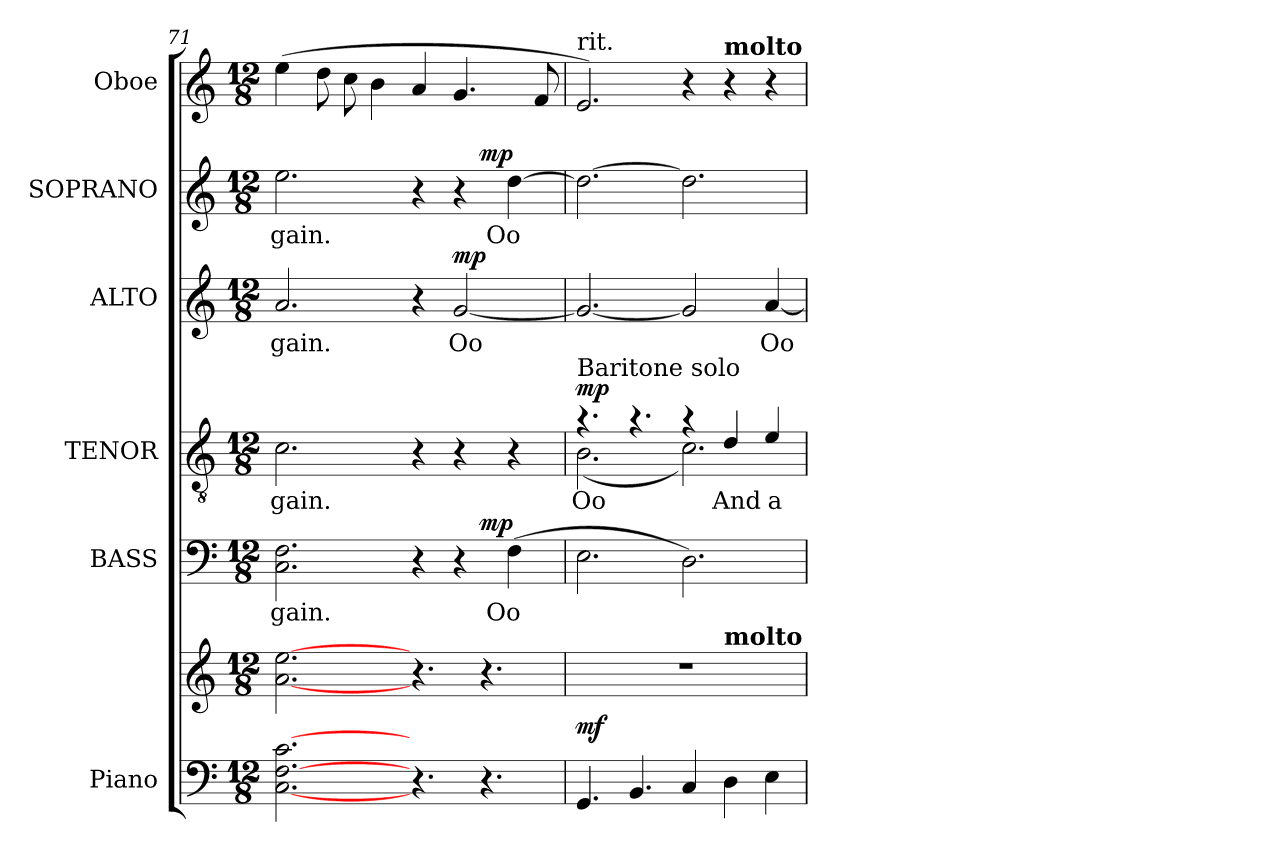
**kern	**kern	**dynam	**kern	**text	**dynam	**kern	**text	**dynam	**kern	**text	**dynam	**kern	**text	**dynam	**kern
*part6	*part6	*part6	*part5	*part5	*part5	*part4	*part4	*part4	*part3	*part3	*part3	*part2	*part2	*part2	*part1
*staff7	*staff6	*staff6/7	*staff5	*staff5	*staff5	*staff4	*staff4	*staff4	*staff3	*staff3	*staff3	*staff2	*staff2	*staff2	*staff1
*I"Piano	*	*	*I"BASS	*	*	*I"TENOR	*	*	*I"ALTO	*	*	*I"SOPRANO	*	*	*I"Oboe
*I'Pno.	*	*	*I'B.	*	*	*I'T.	*	*	*I'A.	*	*	*I'S.	*	*	*I'Ob.
*clefF4	*clefG2	*	*clefF4	*	*	*clefGv2	*	*	*clefG2	*	*	*clefG2	*	*	*clefG2
*	*	*	*	*	*	*ITrd7c12	*	*	*	*	*	*	*	*	*
*k[]	*k[]	*	*k[]	*	*	*k[]	*	*	*k[]	*	*	*k[]	*	*	*k[]
*a:	*a:	*	*a:	*	*	*a:	*	*	*a:	*	*	*a:	*	*	*a:
*M12/8	*M12/8	*	*M12/8	*	*	*M12/8	*	*	*M12/8	*	*	*M12/8	*	*	*M12/8
=71	=71	=71	=71	=71	=71	=71	=71	=71	=71	=71	=71	=71	=71	=71	=71
!	!	!	!	!LO:LY:b:color=#000000	!	!	!	!	!	!	!	!	!	!	!
!	!	!	!	!	!	!	!LO:LY:b:color=#000000	!	!	!	!	!	!	!	!
!	!	!	!	!	!	!	!	!	!	!LO:LY:b:color=#000000	!	!	!	!	!
!	!	!	!	!	!	!	!	!	!	!	!	!	!LO:LY:b:color=#000000	!	!
*	*	*	*^	*	*	*	*	*	*	*	*	*^	*	*	*
[2.Ci\ [2.Fi [2.ci	[2.ai\ [2.eei	.	2.Ci\ 2.Fi	1ryy	-gain.	.	2.Ci\	-gain.	.	2.ai/	-gain.	.	2.eei\	1ryy	-gain.	.	(4eei\
.	.	.	.	.	.	.	.	.	.	.	.	.	.	.	.	.	8ddi\
.	.	.	.	.	.	.	.	.	.	.	.	.	.	.	.	.	8cci\
.	.	.	.	.	.	.	.	.	.	.	.	.	.	.	.	.	4bi\
4.r	4.r	.	4r	.	.	.	4r	.	.	4r	.	.	4r	.	.	.	4ai/
!	!	!	!	!	!	!	!	!	!	!	!LO:LY:b:color=#000000	!	!	!	!	!	!
.	.	.	4r	8ryy	.	.	4r	.	.	[2gi/	Oo	mp	4r	8ryy	.	.	4.gi/
4.r	4.r	.	.	4.ryy	.	mp	.	.	.	.	.	.	.	4.ryy	.	mp	.
!	!	!	!	!	!LO:LY:b:color=#000000	!	!	!	!	!	!	!	!	!	!	!	!
!	!	!	!	!	!	!	!	!	!	!	!	!	!	!	!LO:LY:b:color=#000000	!	!
.	.	.	(4Fi\	.	Oo	.	4r	.	.	.	.	.	[4ddi\	.	Oo	.	.
.	.	.	.	.	.	.	.	.	.	.	.	.	.	.	.	.	8fi/
!!LO:LB:g=z
=72	=72	=72	=72	=72	=72	=72	=72	=72	=72	=72	=72	=72	=72	=72	=72	=72	=72
!	!LO:N:vis=1	!	!	!	!	!	!	!	!	!	!	!	!	!	!	!	!
*	*	*	*v	*v	*	*	*^	*	*	*	*	*	*v	*v	*	*	*
*	*	*	*^	*	*	*	*	*	*	*	*	*	*^	*	*	*
!	!	!	!	!	!	!	!	!	!	!	!	!	!	!	!	!	!	!LO:TX:t=rit.
!	!	!	!	!	!	!	!LO:TX:a:t=Baritone solo	!	!	!	!	!	!	!	!	!	!	!
!	!	!	!	!	!	!	!	!	!LO:LY:b:color=#000000	!	!	!	!	!	!	!	!	!
*	*^	*	*v	*v	*	*	*	*	*	*	*	*	*	*v	*v	*	*	*
4.GGi/	1.r	1ryy	mf	2.Ei\	.	.	4.r	(2.BBi\	Oo	mp	2.gi/_	.	.	2.ddi\_	.	.	2.ei/)
4.BBi/	.	.	.	.	.	.	4.r	.	.	.	.	.	.	.	.	.	.
4Ci/	.	.	.	2.Di\)	.	.	4r	2.Ci\)	.	.	2gi/]	.	.	2.ddi\]	.	.	4r
!	!	!	!	!	!	!	!	!	!	!	!	!	!	!	!	!	!LO:TX:a:B:t=molto
!	!	!LO:TX:a:B:t=molto	!	!	!	!	!	!	!	!	!	!	!	!	!	!	!
!	!	!	!	!	!	!	!	!	!LO:LY:a:color=#000000	!	!	!	!	!	!	!	!
4Di\	.	2ryy	.	.	.	.	4Di/	.	And	.	.	.	.	.	.	.	4r
!	!	!	!	!	!	!	!	!	!LO:LY:a:color=#000000	!	!	!	!	!	!	!	!
!	!	!	!	!	!	!	!	!	!	!	!	!LO:LY:b:color=#000000	!	!	!	!	!
4Ei\	.	.	.	.	.	.	4Ei/	.	a	.	[4ai/	Oo	.	.	.	.	4r
*	*v	*v	*	*	*	*	*v	*v	*	*	*	*	*	*	*	*	*
=	=	=	=	=	=	=	=	=	=	=	=	=	=	=	=
*-	*-	*-	*-	*-	*-	*-	*-	*-	*-	*-	*-	*-	*-	*-	*-
